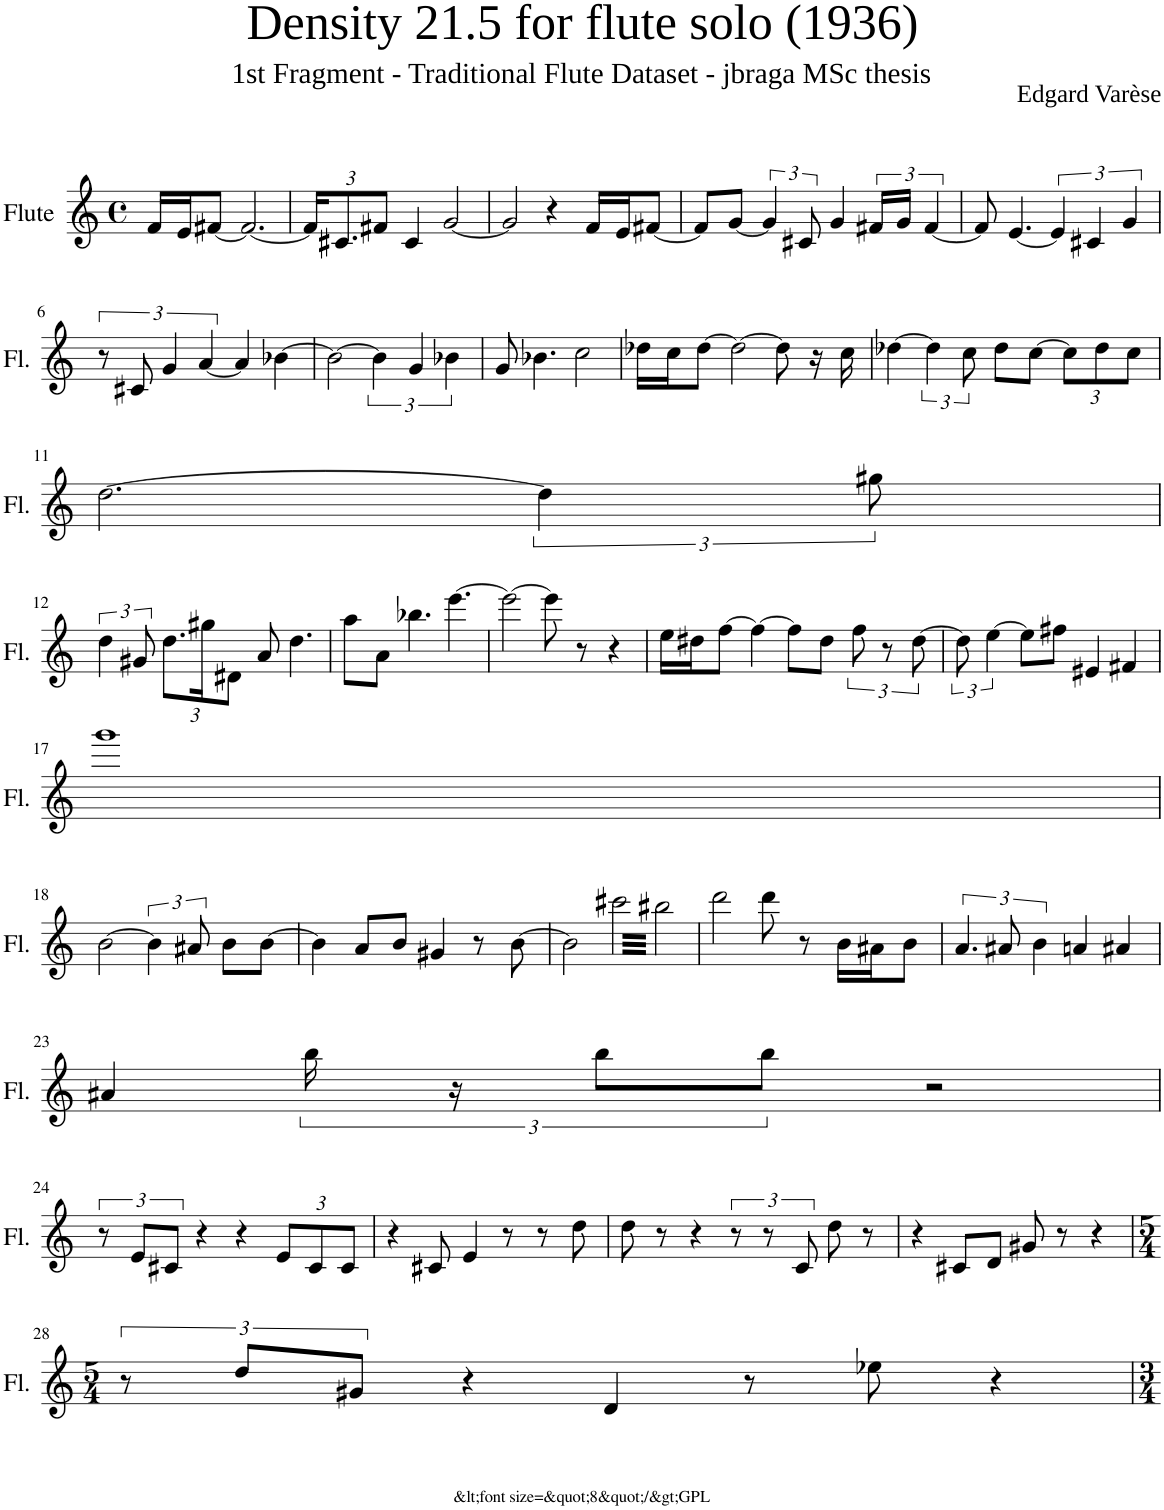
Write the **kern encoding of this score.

**kern
*part1
*staff1
*I"Flute
*I'Fl.
*clefG2
*k[]
*M4/4
*met(c)
=1
16f/LL
16e/J
[8f#X/J
2.f#/_
=2
*Xbrackettup
24f#/KL]
12.c#X/
12f#X/J
4c#/
[2g/
=3
2g/]
4r
16f/LL
16e/J
[8f#X/J
=4
8f#/L]
[8g/J
*brackettup
6g/]
12c#X/
4g/
24f#X/LL
24g/JJ
[6f#/
=5
8f#/]
[4.e/
6e/]
6c#X/
6g/
!!LO:LB:g=z
=6
12r
12c#X/
6g/
[6a/
4a/]
[4b-X\
=7
2b-\_
6b-\]
6g/
6b-X\
=8
8g/
4.b-X\
2cc\
=9
16dd-X\LL
16cc\J
[8dd-\J
2dd-\_
8dd-\]
16r
16cc\
=10
[4dd-X\
6dd-\]
12cc\
8dd-\L
[8cc\J
*Xbrackettup
12cc\L]
12dd-\
12cc\J
!!LO:LB:g=z
=11
[2.dd\
*brackettup
6dd\]
12gg#X\
!!LO:LB:g=z
=12
6dd\
12g#X/
*Xbrackettup
12.dd\L
24gg#X\K
12d#X\J
8a/
4.dd\
=13
8aa\L
8a\J
4.bb-X\
[4.eee\
=14
2eee\_
8eee\]
8r
4r
=15
16ee\LL
16dd#X\J
[8ff\J
4ff\_
8ff\L]
8dd#\J
*brackettup
12ff\
12r
[12dd#\
=16
12dd#\]
[6ee\
8ee\L]
8ff#X\J
4e#X/
4f#X/
!!LO:LB:g=z
=17
1ggg
!!LO:LB:g=z
=18
[2b\
6b\]
12a#X/
8b\L
[8b\J
=19
4b\]
8a/L
8b/J
4g#X/
8r
[8b\
=20
2b\]
*tremolo
64ccc#X\LLLL
64bb#X\
64ccc#X\
64bb#X\
64ccc#X\
64bb#X\
64ccc#X\
64bb#X\
64ccc#X\
64bb#X\
64ccc#X\
64bb#X\
64ccc#X\
64bb#X\
64ccc#X\
64bb#X\
64ccc#X\
64bb#X\
64ccc#X\
64bb#X\
64ccc#X\
64bb#X\
64ccc#X\
64bb#X\
64ccc#X\
64bb#X\
64ccc#X\
64bb#X\
64ccc#X\
64bb#X\
64ccc#X\
64bb#X\JJJJ
*Xtremolo
=21
2ddd\
.
.
.
.
.
.
.
.
.
.
.
.
.
.
.
8ddd\
8r
16b\LL
16a#X\J
8b\J
=22
6.a/
12a#X/
6b\
4an/
4a#X/
!!LO:LB:g=z
=23
4a#X/
24bb\
24r
12bb\L
12bb\J
2r
!!LO:LB:g=z
=24
12r
12e/L
12c#X/J
4r
4r
*Xbrackettup
12e/L
12c#/
12c#/J
=25
4r
8c#X/
4e/
8r
8r
8dd\
=26
8dd\
8r
4r
*brackettup
12r
12r
12c/
8dd\
8r
=27
4r
8c#X/L
8d/J
8g#X/
8r
4r
!!LO:LB:g=z
=28
*M5/4
12r
12dd/L
12g#X/J
4r
4d/
8r
8ee-X\
4r
=
*-
